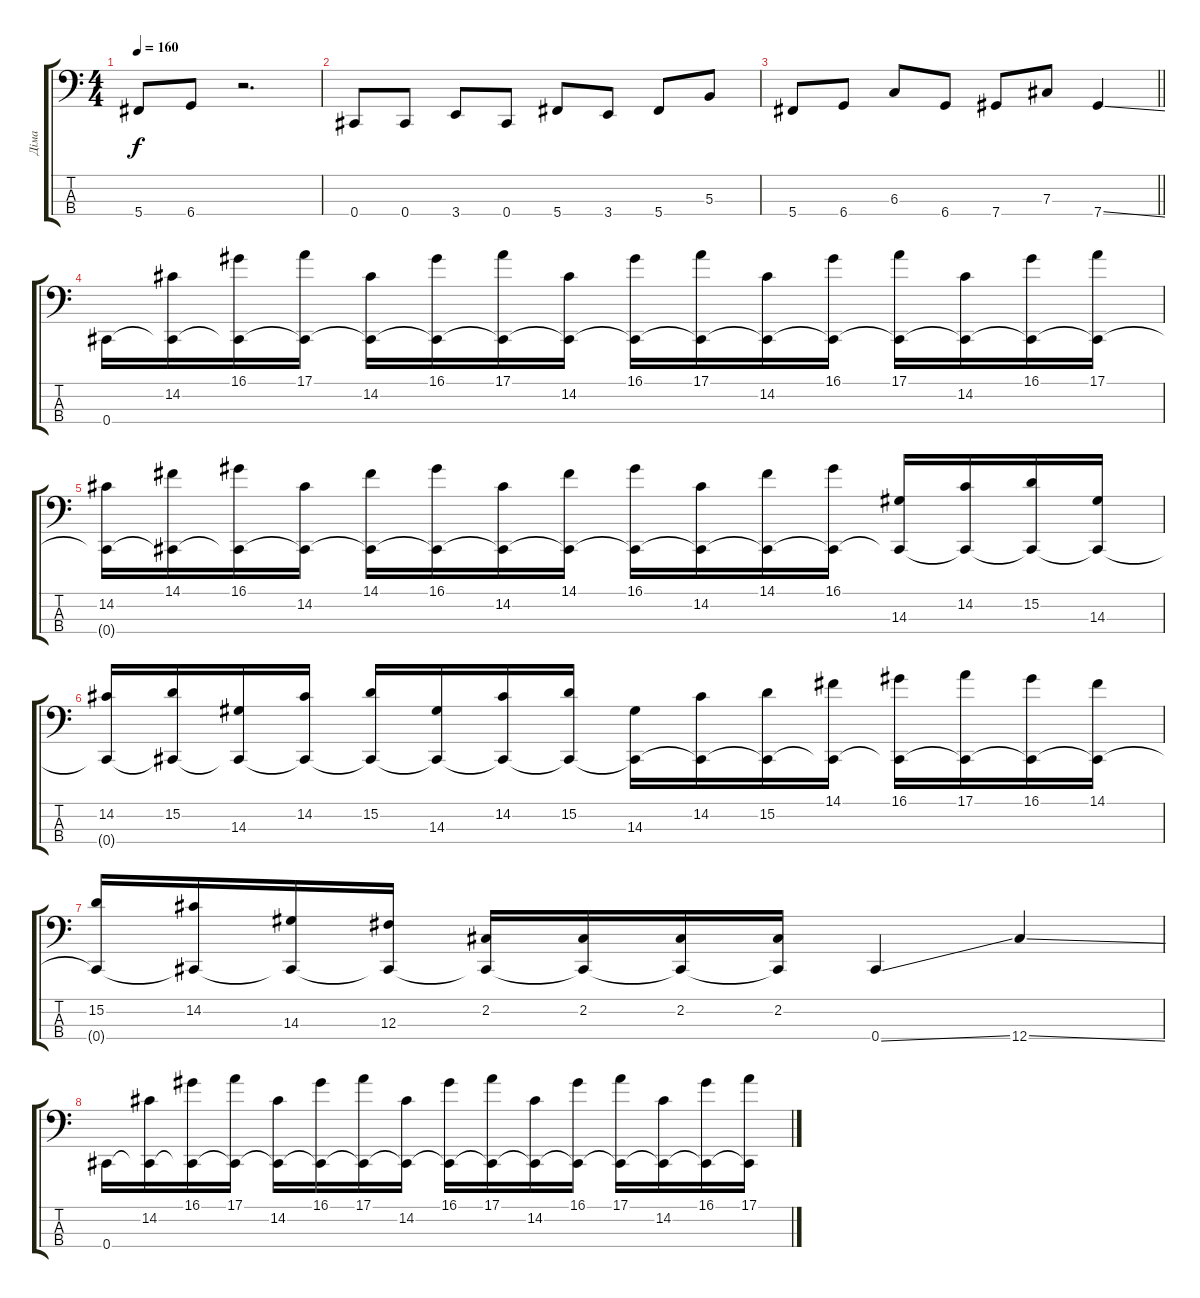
\track ("Діма" "Діма") {instrument electricbassfinger}
\staff {score tabs}
\tuning (E2 B1 Gb1 Db1) {hide}
\ts (4 4)
\tempo 160
\clef f4
\ks c
5.4.8{dy f} 6.4.8 r.2{d} |
0.4.8 0.4.8 3.4.8 0.4.8 5.4.8 3.4.8 5.4.8 5.3.8 |
\barLineRight lightlight
5.4.8 6.4.8 6.3.8 6.4.8 7.4.8 7.3.8 7.4{ss}.4 |
0.4.16 (14.2 0.4{t}).16 (16.1 0.4{t}).16 (17.1 0.4{t}).16 (14.2 0.4{t}).16 (16.1 0.4{t}).16 (17.1 0.4{t}).16 (14.2 0.4{t}).16 (16.1 0.4{t}).16 (17.1 0.4{t}).16 (14.2 0.4{t}).16 (16.1 0.4{t}).16 (17.1 0.4{t}).16 (14.2 0.4{t}).16 (16.1 0.4{t}).16 (17.1 0.4{t}).16 |
(14.2 0.4{t}).16 (14.1 0.4{t}).16 (16.1 0.4{t}).16 (14.2 0.4{t}).16 (14.1 0.4{t}).16 (16.1 0.4{t}).16 (14.2 0.4{t}).16 (14.1 0.4{t}).16 (16.1 0.4{t}).16 (14.2 0.4{t}).16 (14.1 0.4{t}).16 (16.1 0.4{t}).16 (14.3 0.4{t}).16 (14.2 0.4{t}).16 (15.2 0.4{t}).16 (14.3 0.4{t}).16 |
(14.2 0.4{t}).16 (15.2 0.4{t}).16 (14.3 0.4{t}).16 (14.2 0.4{t}).16 (15.2 0.4{t}).16 (14.3 0.4{t}).16 (14.2 0.4{t}).16 (15.2 0.4{t}).16 (14.3 0.4{t}).16 (14.2 0.4{t}).16 (15.2 0.4{t}).16 (14.1 0.4{t}).16 (16.1 0.4{t}).16 (17.1 0.4{t}).16 (16.1 0.4{t}).16 (14.1 0.4{t}).16 |
(15.2 0.4{t}).16 (14.2 0.4{t}).16 (14.3 0.4{t}).16 (12.3 0.4{t}).16 (2.2 0.4{t}).16 (2.2 0.4{t}).16 (2.2 0.4{t}).16 (2.2 0.4{t}).16 0.4{ss}.4 12.4{ss}.4 |
0.4.16 (14.2 0.4{t}).16 (16.1 0.4{t}).16 (17.1 0.4{t}).16 (14.2 0.4{t}).16 (16.1 0.4{t}).16 (17.1 0.4{t}).16 (14.2 0.4{t}).16 (16.1 0.4{t}).16 (17.1 0.4{t}).16 (14.2 0.4{t}).16 (16.1 0.4{t}).16 (17.1 0.4{t}).16 (14.2 0.4{t}).16 (16.1 0.4{t}).16 (17.1 0.4{t}).16
